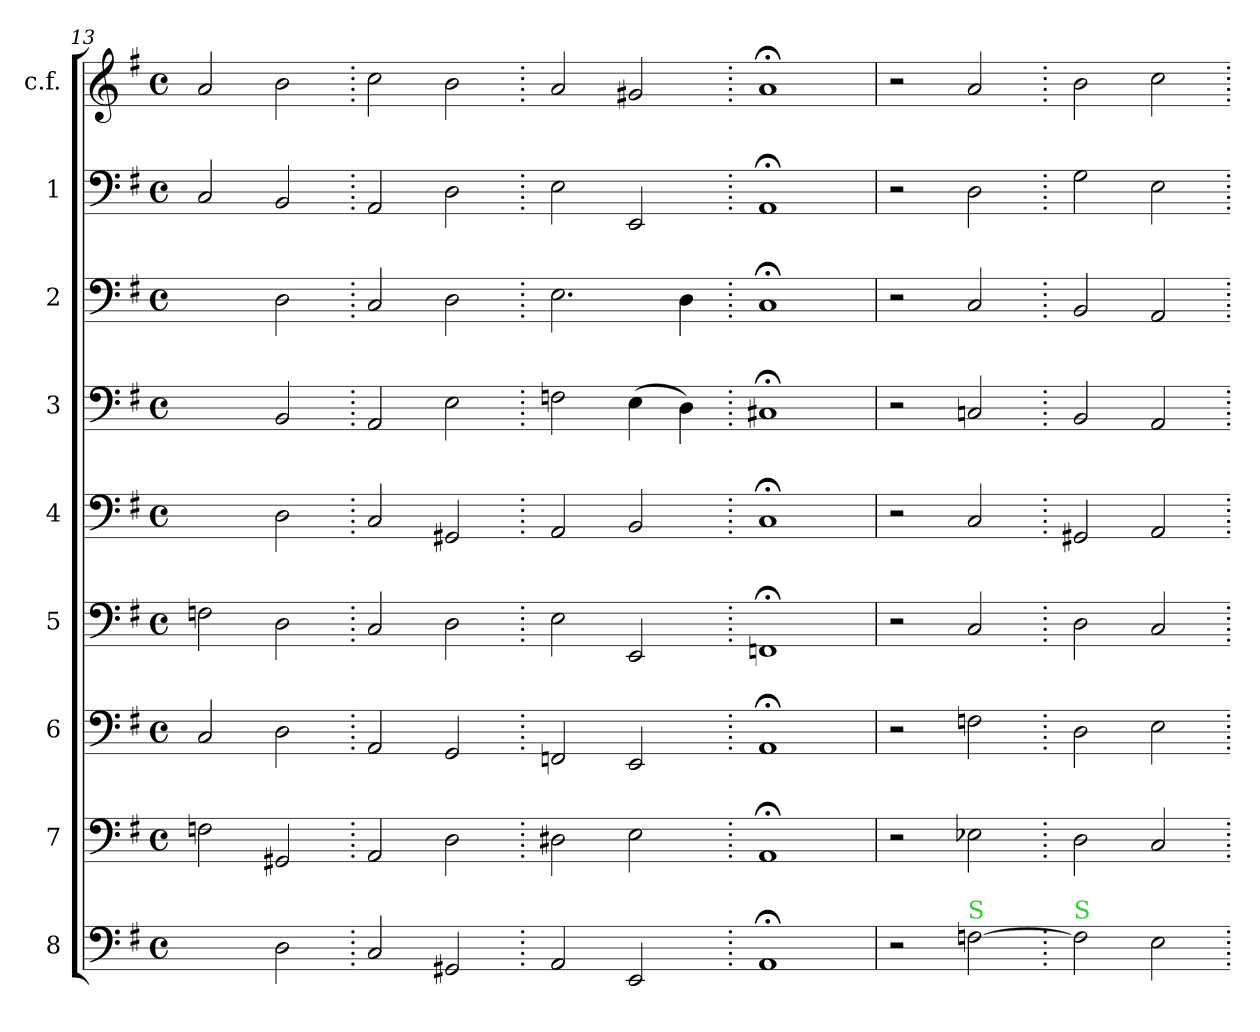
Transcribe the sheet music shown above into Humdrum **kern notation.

**kern	**kern	**kern	**kern	**kern	**kern	**kern	**kern	**kern
*part9	*part8	*part7	*part6	*part5	*part4	*part3	*part2	*part1
*staff9	*staff8	*staff7	*staff6	*staff5	*staff4	*staff3	*staff2	*staff1
*I"8	*I"7	*I"6	*I"5	*I"4	*I"3	*I"2	*I"1	*I"c.f.
*clefF4	*clefF4	*clefF4	*clefF4	*clefF4	*clefF4	*clefF4	*clefF4	*clefG2
*k[f#]	*k[f#]	*k[f#]	*k[f#]	*k[f#]	*k[f#]	*k[f#]	*k[f#]	*k[f#]
*G:	*	*G:	*G:	*G:	*G:	*G:	*G:	*G:
*M4/4	*M4/4	*M4/4	*M4/4	*M4/4	*M4/4	*M4/4	*M4/4	*M4/4
*met(c)	*met(c)	*met(c)	*met(c)	*met(c)	*met(c)	*met(c)	*met(c)	*met(c)
=13	=13	=13	=13	=13	=13	=13	=13	=13
2ryy	2Fn	2C	2Fn	2ryy	2ryy	2ryy	2C	2a
2D	2GG#X	2D	2D	2D	2BB	2D	2BB	2b
=14.	=14.	=14.	=14.	=14.	=14.	=14.	=14.	=14.
2C	2AA	2AA	2C	2C	2AA	2C	2AA	2cc
2GG#X	2D	2GG	2D	2GG#X	2E	2D	2D	2b
=15.	=15.	=15.	=15.	=15.	=15.	=15.	=15.	=15.
2AA	2D#X	2FFn	2E	2AA	2Fn	2.E	2E	2a
2EE	2E	2EE	2EE	2BB	(4E	.	2EE	2g#X
.	.	.	.	.	4D)	4D	.	.
=16.	=16.	=16.	=16.	=16.	=16.	=16.	=16.	=16.
1AA;<	1AA;<	1AA;<	1FFn;<	1C;<	1C#X;<	1C;<	1AA;<	1a;<
=17	=17	=17	=17	=17	=17	=17	=17	=17
2r	2r	2r	2r	2r	2r	2r	2r	2r
!LO:TX:a:color=limegreen:t=S	!	!	!	!	!	!	!	!
[2Fn	2E-X	2Fn	2C	2C	2Cn	2C	2D	2a
=18.	=18.	=18.	=18.	=18.	=18.	=18.	=18.	=18.
!LO:TX:a:color=limegreen:t=S	!	!	!	!	!	!	!	!
2F]	2D	2D	2D	2GG#X	2BB	2BB	2G	2b
2E	2C	2E	2C	2AA	2AA	2AA	2E	2cc
=.	=.	=.	=.	=.	=.	=.	=.	=.
*-	*-	*-	*-	*-	*-	*-	*-	*-
